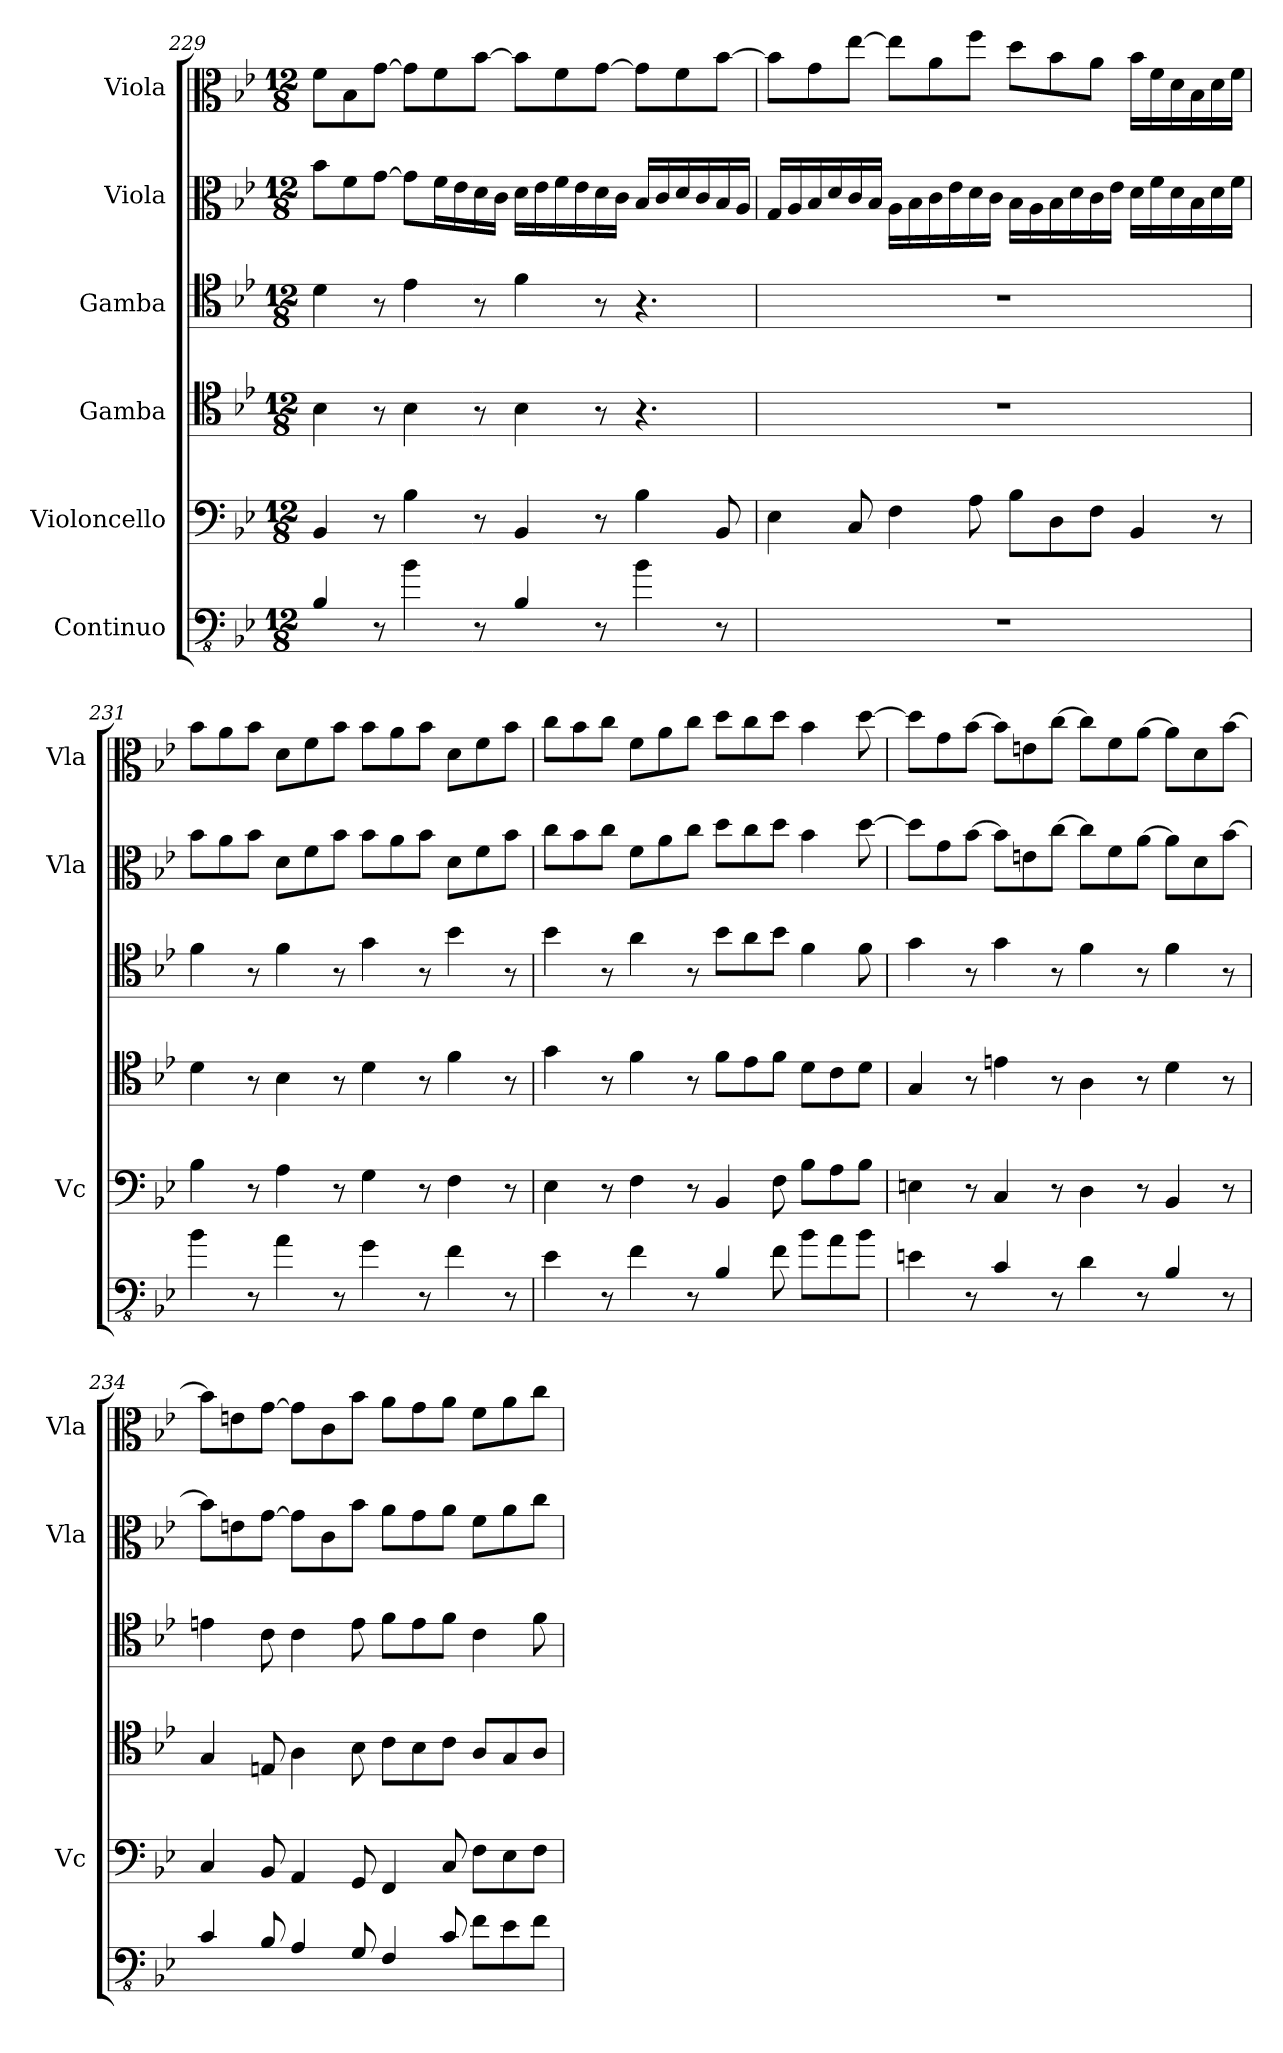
**kern	**kern	**kern	**kern	**kern	**kern
*part6	*part5	*part4	*part3	*part2	*part1
*staff6	*staff5	*staff4	*staff3	*staff2	*staff1
*I"Continuo	*I"Violoncello	*I"Gamba	*I"Gamba	*I"Viola	*I"Viola
*	*I'Vc	*	*	*I'Vla	*I'Vla
*clefFv4	*clefF4	*clefC4	*clefC4	*clefC3	*clefC3
*ITrd7c12	*	*	*	*	*
*k[b-e-]	*k[b-e-]	*k[b-e-]	*k[b-e-]	*k[b-e-]	*k[b-e-]
*M12/8	*M12/8	*M12/8	*M12/8	*M12/8	*M12/8
=229	=229	=229	=229	=229	=229
4BBB-/	4BB-/	4B-\	4d\	8b-\L	8f\L
.	.	.	.	8f\	8B-\
8r	8r	8r	8r	[8g\J	[8g\J
4BB-\	4B-\	4B-\	4e-\	8g\L]	8g\L]
.	.	.	.	16f\L	8f\
.	.	.	.	16e-\	.
8r	8r	8r	8r	16d\	[8b-\J
.	.	.	.	16c\JJ	.
4BBB-/	4BB-/	4B-\	4f\	16d\LL	8b-\L]
.	.	.	.	16e-\	.
.	.	.	.	16f\	8f\
.	.	.	.	16e-\	.
8r	8r	8r	8r	16d\	[8g\J
.	.	.	.	16c\JJ	.
4BB-\	4B-\	4.r	4.r	16B-/LL	8g\L]
.	.	.	.	16c/	.
.	.	.	.	16d/	8f\
.	.	.	.	16c/	.
8r	8BB-/	.	.	16B-/	[8b-\J
.	.	.	.	16A/JJ	.
!!LO:PB:g=z
=230	=230	=230	=230	=230	=230
1.r	4E-\	1.r	1.r	16G/LL	8b-\L]
.	.	.	.	16A/	.
.	.	.	.	16B-/	8g\
.	.	.	.	16d/	.
.	8C/	.	.	16c/	[8ee-\J
.	.	.	.	16B-/JJ	.
.	4F\	.	.	16A\LL	8ee-\L]
.	.	.	.	16B-\	.
.	.	.	.	16c\	8a\
.	.	.	.	16e-\	.
.	8A\	.	.	16d\	8ff\J
.	.	.	.	16c\JJ	.
.	8B-\L	.	.	16B-\LL	8dd\L
.	.	.	.	16A\	.
.	8D\	.	.	16B-\	8b-\
.	.	.	.	16d\	.
.	8F\J	.	.	16c\	8a\J
.	.	.	.	16e-\JJ	.
.	4BB-/	.	.	16d\LL	16b-\LL
.	.	.	.	16f\	16f\
.	.	.	.	16d\	16d\
.	.	.	.	16B-\	16B-\
.	8r	.	.	16d\	16d\
.	.	.	.	16f\JJ	16f\JJ
=231	=231	=231	=231	=231	=231
4BB-\	4B-\	4d\	4f\	8b-\L	8b-\L
.	.	.	.	8a\	8a\
8r	8r	8r	8r	8b-\J	8b-\J
4AA\	4A\	4B-\	4f\	8d\L	8d\L
.	.	.	.	8f\	8f\
8r	8r	8r	8r	8b-\J	8b-\J
4GG\	4G\	4d\	4g\	8b-\L	8b-\L
.	.	.	.	8a\	8a\
8r	8r	8r	8r	8b-\J	8b-\J
4FF\	4F\	4f\	4b-\	8d\L	8d\L
.	.	.	.	8f\	8f\
8r	8r	8r	8r	8b-\J	8b-\J
!!LO:LB:g=z
=232	=232	=232	=232	=232	=232
4EE-\	4E-\	4g\	4b-\	8cc\L	8cc\L
.	.	.	.	8b-\	8b-\
8r	8r	8r	8r	8cc\J	8cc\J
4FF\	4F\	4f\	4a\	8f\L	8f\L
.	.	.	.	8a\	8a\
8r	8r	8r	8r	8cc\J	8cc\J
4BBB-/	4BB-/	8f\L	8b-\L	8dd\L	8dd\L
.	.	8e-\	8a\	8cc\	8cc\
8FF\	8F\	8f\J	8b-\J	8dd\J	8dd\J
8BB-\L	8B-\L	8d\L	4f\	4b-\	4b-\
8AA\	8A\	8c\	.	.	.
8BB-\J	8B-\J	8d\J	8f\	[8dd\	[8dd\
=233	=233	=233	=233	=233	=233
4EEn\	4En\	4G/	4g\	8dd\L]	8dd\L]
.	.	.	.	8g\	8g\
8r	8r	8r	8r	[8b-\J	[8b-\J
4CC/	4C/	4en\	4g\	8b-\L]	8b-\L]
.	.	.	.	8en\	8en\
8r	8r	8r	8r	[8cc\J	[8cc\J
4DD\	4D\	4A\	4f\	8cc\L]	8cc\L]
.	.	.	.	8f\	8f\
8r	8r	8r	8r	[8a\J	[8a\J
4BBB-/	4BB-/	4d\	4f\	8a\L]	8a\L]
.	.	.	.	8d\	8d\
8r	8r	8r	8r	[8b-\J	[8b-\J
=234	=234	=234	=234	=234	=234
4CC/	4C/	4G/	4en\	8b-\L]	8b-\L]
.	.	.	.	8en\	8en\
8BBB-/	8BB-/	8En/	8c\	[8g\J	[8g\J
4AAA/	4AA/	4A\	4c\	8g\L]	8g\L]
.	.	.	.	8c\	8c\
8GGG/	8GG/	8B-\	8e\	8b-\J	8b-\J
4FFF/	4FF/	8c\L	8f\L	8a\L	8a\L
.	.	8B-\	8e\	8g\	8g\
8CC/	8C/	8c\J	8f\J	8a\J	8a\J
8FF\L	8F\L	8A/L	4c\	8f\L	8f\L
8EE-\	8E-\	8G/	.	8a\	8a\
8FF\J	8F\J	8A/J	8f\	8cc\J	8cc\J
=	=	=	=	=	=
*-	*-	*-	*-	*-	*-
